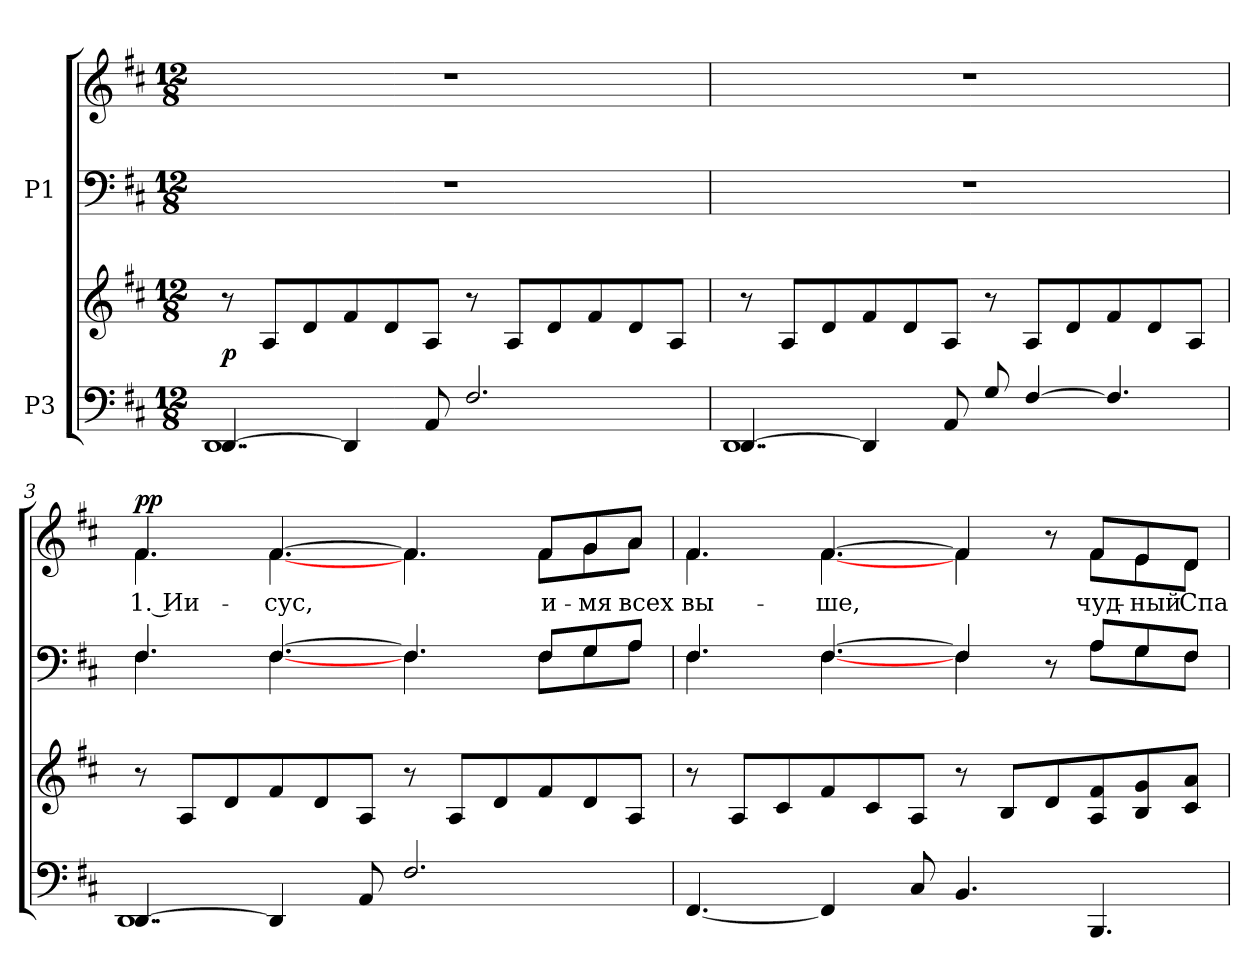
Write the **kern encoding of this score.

**kern	**kern	**dynam	**kern	**kern	**text	**dynam
*part2	*part2	*part2	*part1	*part1	*part1	*part1
*staff4	*staff3	*staff3/4	*staff2	*staff1	*staff1	*staff1/2
*I"P3	*	*	*I"P1	*	*	*
!!LO:PB:g=z
*clefF4	*clefG2	*	*clefF4	*clefG2	*	*
*k[f#c#]	*k[f#c#]	*	*k[f#c#]	*k[f#c#]	*	*
*D:	*D:	*	*D:	*D:	*	*
*M12/8	*M12/8	*	*M12/8	*M12/8	*	*
=1	=1	=1	=1	=1	=1	=1
*^	*	*	*	*	*	*
!	!	!	!	!LO:N:vis=1	!LO:N:vis=1	!	!
[>4.DDi/	1.DDi	8r	p	1.r	1.r	.	.
.	.	8Ai/L	.	.	.	.	.
.	.	8di/	.	.	.	.	.
4DDi/]	.	8f#i/	.	.	.	.	.
.	.	8di/	.	.	.	.	.
8AAi/	.	8Ai/J	.	.	.	.	.
2.F#i/	.	8r	.	.	.	.	.
.	.	8Ai/L	.	.	.	.	.
.	.	8di/	.	.	.	.	.
.	.	8f#i/	.	.	.	.	.
.	.	8di/	.	.	.	.	.
.	.	8Ai/J	.	.	.	.	.
=2	=2	=2	=2	=2	=2	=2	=2
!	!	!	!	!LO:N:vis=1	!LO:N:vis=1	!	!
[>4.DDi/	1.DDi	8r	.	1.r	1.r	.	.
.	.	8Ai/L	.	.	.	.	.
.	.	8di/	.	.	.	.	.
4DDi/]	.	8f#i/	.	.	.	.	.
.	.	8di/	.	.	.	.	.
8AAi/	.	8Ai/J	.	.	.	.	.
8Gi/	.	8r	.	.	.	.	.
[>4F#i/	.	8Ai/L	.	.	.	.	.
.	.	8di/	.	.	.	.	.
4.F#i/]	.	8f#i/	.	.	.	.	.
.	.	8di/	.	.	.	.	.
.	.	8Ai/J	.	.	.	.	.
!!LO:LB:g=z
=3	=3	=3	=3	=3	=3	=3	=3
*	*	*	*	*^	*	*	*
!	!	!	!	!	!	!	!LO:LY:b:color=#000000	!
*	*	*	*	*	*	*^	*	*
[>4.DDi/	1.DDi	8r	.	4.F#i/	4.F#i\	4.f#i/	4.f#i\	1. Ии-	p p
.	.	8Ai/L	.	.	.	.	.	.	.
.	.	8di/	.	.	.	.	.	.	.
!	!	!	!	!	!	!	!	!LO:LY:b:color=#000000	!
4DDi/]	.	8f#i/	.	[>4.F#i/	[<4.F#i\	[>4.f#i/	[<4.f#i\	-сус,	.
.	.	8di/	.	.	.	.	.	.	.
8AAi/	.	8Ai/J	.	.	.	.	.	.	.
2.F#i/	.	8r	.	4.F#i/]	4.F#i\	4.f#i/]	4.f#i\	.	.
.	.	8Ai/L	.	.	.	.	.	.	.
.	.	8di/	.	.	.	.	.	.	.
!	!	!	!	!	!	!	!	!LO:LY:b:color=#000000	!
.	.	8f#i/	.	8F#i/L	8F#i\L	8f#i/L	8f#i\L	и-	.
!	!	!	!	!	!	!	!	!LO:LY:b:color=#000000	!
.	.	8di/	.	8Gi/	8Gi\	8gi/	8gi\	-мя	.
!	!	!	!	!	!	!	!	!LO:LY:b:color=#000000	!
.	.	8Ai/J	.	8Ai/J	8Ai\J	8ai/J	8ai\J	всех	.
*v	*v	*	*	*	*	*	*	*	*
=4	=4	=4	=4	=4	=4	=4	=4	=4
!	!	!	!	!	!	!	!LO:LY:b:color=#000000	!
[<4.FF#i/	8r	.	4.F#i/	4.F#i\	4.f#i/	4.f#i\	вы-	.
.	8Ai/L	.	.	.	.	.	.	.
.	8c#i/	.	.	.	.	.	.	.
!	!	!	!	!	!	!	!LO:LY:b:color=#000000	!
4FF#i/]	8f#i/	.	[>4.F#i/	[<4.F#i\	[>4.f#i/	[<4.f#i\	-ше,	.
.	8c#i/	.	.	.	.	.	.	.
8C#i/	8Ai/J	.	.	.	.	.	.	.
4.BBi/	8r	.	4F#i/]	4F#i\	4f#i/]	4f#i\	.	.
.	8Bi/L	.	.	.	.	.	.	.
.	8di/	.	8r	8ryy	8r	8ryy	.	.
!	!	!	!	!	!	!	!LO:LY:b:color=#000000	!
4.BBBi/	8Ai/ 8f#i	.	8Ai/L	8Ai\L	8f#i/L	8f#i\L	чуд-	.
!	!	!	!	!	!	!	!LO:LY:b:color=#000000	!
.	8Bi/ 8gi	.	8Gi/	8Gi\	8ei/	8ei\	-ный	.
!	!	!	!	!	!	!	!LO:LY:b:color=#000000	!
.	8c#i/ 8aiJ	.	8F#i/J	8F#i\J	8di/J	8di\J	Спа-	.
*	*	*	*v	*v	*	*	*	*
*	*	*	*	*v	*v	*	*
=	=	=	=	=	=	=
*-	*-	*-	*-	*-	*-	*-
